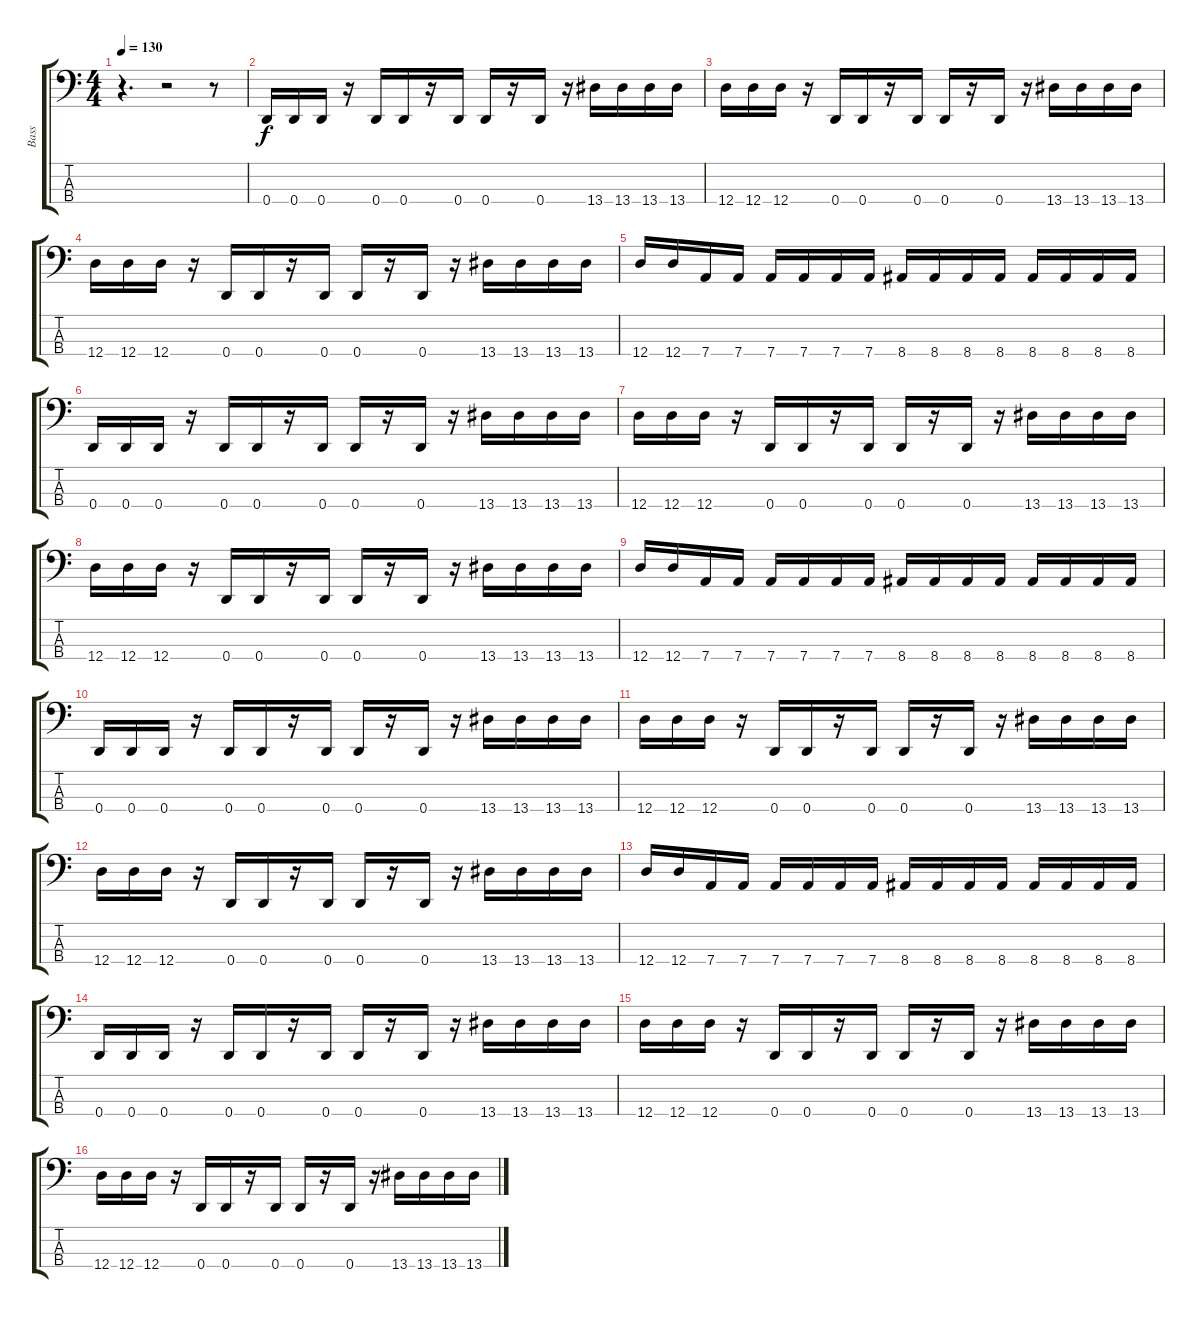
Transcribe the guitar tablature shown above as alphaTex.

\track ("Bass" "Bass") {instrument electricbasspick}
\staff {score tabs}
\tuning (G2 D2 A1 D1) {hide}
\ts (4 4)
\tempo 130
\clef f4
\ks c
r.4{d dy f} r.2 r.8 |
0.4.16 0.4.16 0.4.16 r.16 0.4.16 0.4.16 r.16 0.4.16 0.4.16 r.16 0.4.16 r.16 13.4.16 13.4.16 13.4.16 13.4.16 |
12.4.16 12.4.16 12.4.16 r.16 0.4.16 0.4.16 r.16 0.4.16 0.4.16 r.16 0.4.16 r.16 13.4.16 13.4.16 13.4.16 13.4.16 |
12.4.16 12.4.16 12.4.16 r.16 0.4.16 0.4.16 r.16 0.4.16 0.4.16 r.16 0.4.16 r.16 13.4.16 13.4.16 13.4.16 13.4.16 |
12.4.16 12.4.16 7.4.16 7.4.16 7.4.16 7.4.16 7.4.16 7.4.16 8.4.16 8.4.16 8.4.16 8.4.16 8.4.16 8.4.16 8.4.16 8.4.16 |
0.4.16 0.4.16 0.4.16 r.16 0.4.16 0.4.16 r.16 0.4.16 0.4.16 r.16 0.4.16 r.16 13.4.16 13.4.16 13.4.16 13.4.16 |
12.4.16 12.4.16 12.4.16 r.16 0.4.16 0.4.16 r.16 0.4.16 0.4.16 r.16 0.4.16 r.16 13.4.16 13.4.16 13.4.16 13.4.16 |
12.4.16 12.4.16 12.4.16 r.16 0.4.16 0.4.16 r.16 0.4.16 0.4.16 r.16 0.4.16 r.16 13.4.16 13.4.16 13.4.16 13.4.16 |
12.4.16 12.4.16 7.4.16 7.4.16 7.4.16 7.4.16 7.4.16 7.4.16 8.4.16 8.4.16 8.4.16 8.4.16 8.4.16 8.4.16 8.4.16 8.4.16 |
0.4.16 0.4.16 0.4.16 r.16 0.4.16 0.4.16 r.16 0.4.16 0.4.16 r.16 0.4.16 r.16 13.4.16 13.4.16 13.4.16 13.4.16 |
12.4.16 12.4.16 12.4.16 r.16 0.4.16 0.4.16 r.16 0.4.16 0.4.16 r.16 0.4.16 r.16 13.4.16 13.4.16 13.4.16 13.4.16 |
12.4.16 12.4.16 12.4.16 r.16 0.4.16 0.4.16 r.16 0.4.16 0.4.16 r.16 0.4.16 r.16 13.4.16 13.4.16 13.4.16 13.4.16 |
12.4.16 12.4.16 7.4.16 7.4.16 7.4.16 7.4.16 7.4.16 7.4.16 8.4.16 8.4.16 8.4.16 8.4.16 8.4.16 8.4.16 8.4.16 8.4.16 |
0.4.16 0.4.16 0.4.16 r.16 0.4.16 0.4.16 r.16 0.4.16 0.4.16 r.16 0.4.16 r.16 13.4.16 13.4.16 13.4.16 13.4.16 |
12.4.16 12.4.16 12.4.16 r.16 0.4.16 0.4.16 r.16 0.4.16 0.4.16 r.16 0.4.16 r.16 13.4.16 13.4.16 13.4.16 13.4.16 |
12.4.16 12.4.16 12.4.16 r.16 0.4.16 0.4.16 r.16 0.4.16 0.4.16 r.16 0.4.16 r.16 13.4.16 13.4.16 13.4.16 13.4.16
